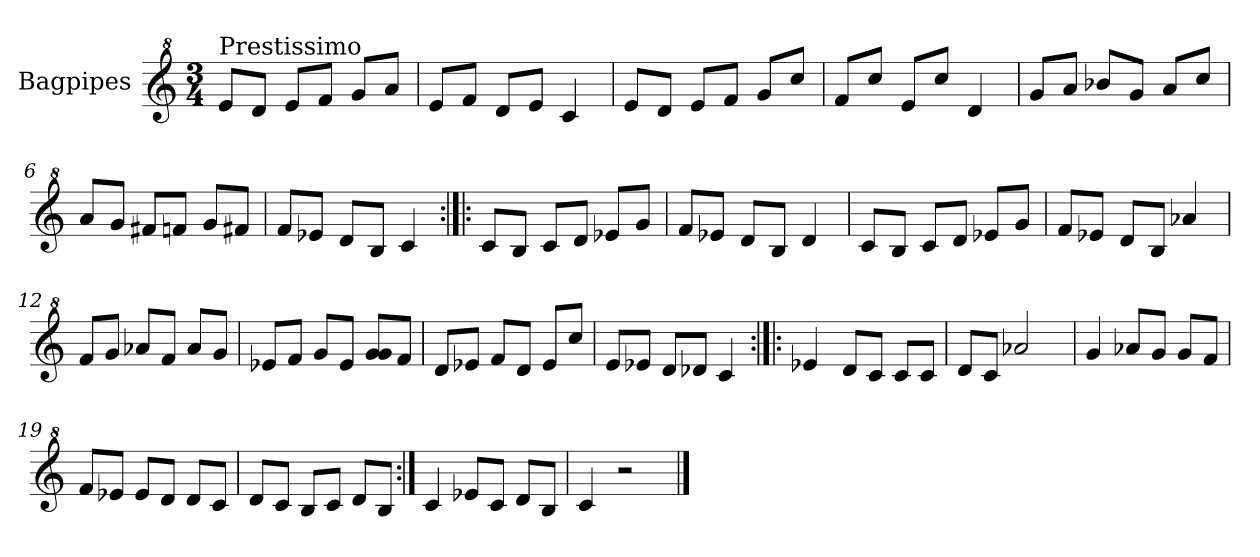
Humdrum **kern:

**kern
*part1
*staff1
*I"Bagpipes
*I'Bag
*clefG^2
*k[]
*C:
*M3/4
=1
!LO:TX:a:t=Prestissimo
8ee/L
8dd/J
8ee/L
8ff/J
8gg/L
8aa/J
=2
8ee/L
8ff/J
8dd/L
8ee/J
4cc/
=3
8ee/L
8dd/J
8ee/L
8ff/J
8gg/L
8ccc/J
=4
8ff/L
8ccc/J
8ee/L
8ccc/J
4dd/
=5
8gg/L
8aa/J
8bb-X/L
8gg/J
8aa/L
8ccc/J
=6
8aa/L
8gg/J
8ff#X/L
8ffn/J
8gg/L
8ff#X/J
=7
8ff/L
8ee-X/J
8dd/L
8b/J
4cc/
!!LO:LB:g=z
=8:|!|:
8cc/L
8b/J
8cc/L
8dd/J
8ee-X/L
8gg/J
=9
8ff/L
8ee-X/J
8dd/L
8b/J
4dd/
=10
8cc/L
8b/J
8cc/L
8dd/J
8ee-X/L
8gg/J
=11
8ff/L
8ee-X/J
8dd/L
8b/J
4aa-X/
=12
8ff/L
8gg/J
8aa-X/L
8ff/J
8aa-/L
8gg/J
=13
8ee-X/L
8ff/J
8gg/L
8ee-/J
8gg/ 8gg/L
8ff/J
=14
8dd/L
8ee-X/J
8ff/L
8dd/J
8ee-/L
8ccc/J
!!LO:LB:g=z
=15
8ee/L
8ee-X/J
8dd/L
8dd-X/J
4cc/
=16:|!|:
4ee-X/
8dd/L
8cc/J
8cc/L
8cc/J
=17
8dd/L
8cc/J
2aa-X/
=18
4gg/
8aa-X/L
8gg/J
8gg/L
8ff/J
=19
8ff/L
8ee-X/J
8ee-/L
8dd/J
8dd/L
8cc/J
=20
8dd/L
8cc/J
8b/L
8cc/J
8dd/L
8b/J
=21:|!
4cc/
8ee-X/L
8cc/J
8dd/L
8b/J
=22
4cc/
2r
==
*-
